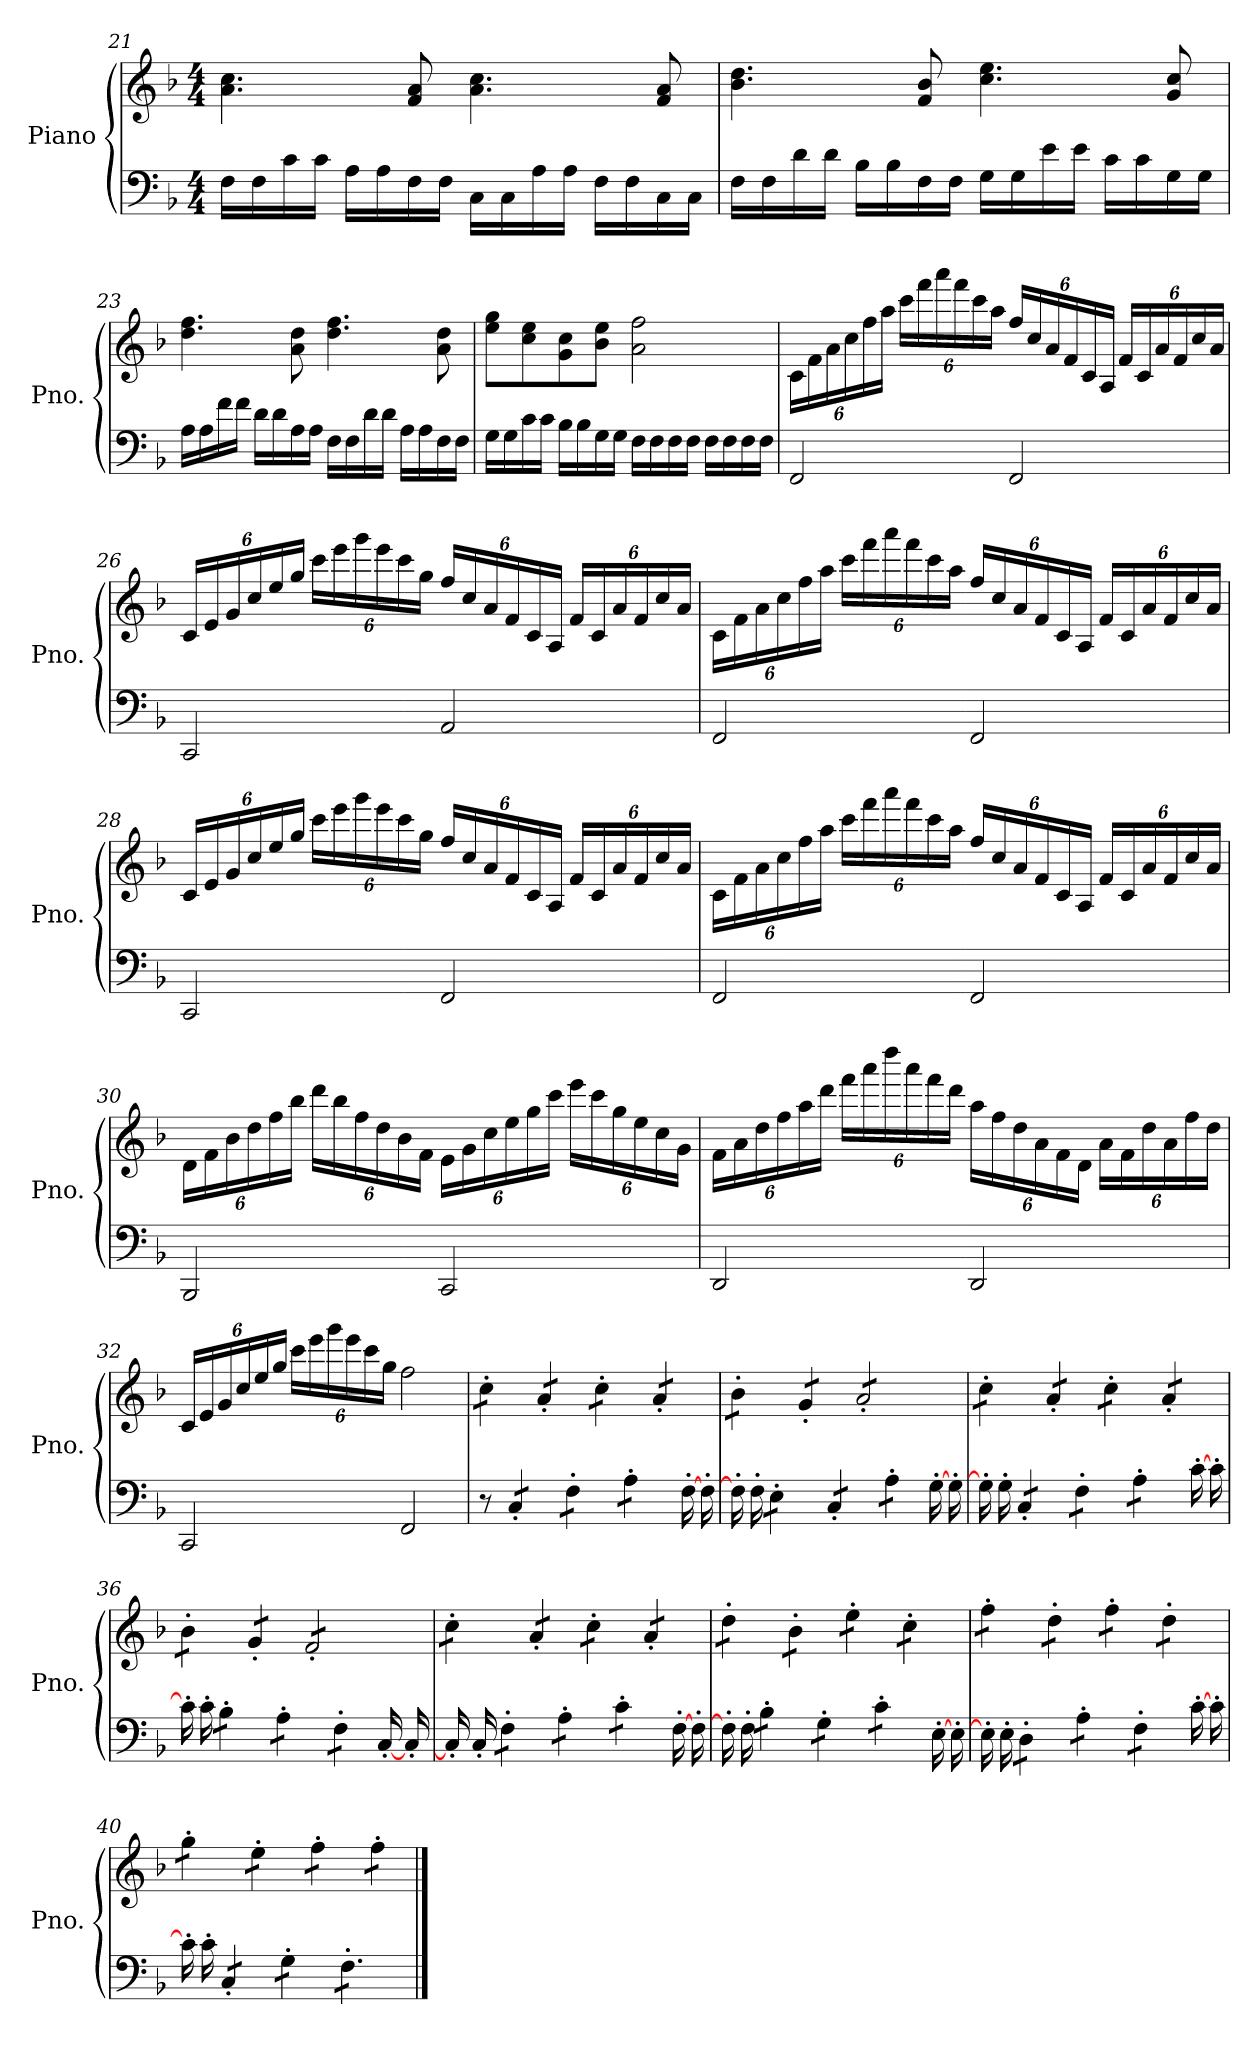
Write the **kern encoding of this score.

**kern	**kern
*part1	*part1
*staff2	*staff1
*I"Piano	*
*I'Pno.	*
*clefF4	*clefG2
*k[b-]	*k[b-]
*M4/4	*M4/4
=21	=21
16F\LL	4.a\ 4.cc\
16F\	.
16c\	.
16c\JJ	.
16A\LL	.
16A\	.
16F\	8f/ 8a/
16F\JJ	.
16C\LL	4.a\ 4.cc\
16C\	.
16A\	.
16A\JJ	.
16F\LL	.
16F\	.
16C\	8f/ 8a/
16C\JJ	.
!!LO:PB:g=z
=22	=22
16F\LL	4.b-\ 4.dd\
16F\	.
16d\	.
16d\JJ	.
16B-\LL	.
16B-\	.
16F\	8f/ 8b-/
16F\JJ	.
16G\LL	4.cc\ 4.ee\
16G\	.
16e\	.
16e\JJ	.
16c\LL	.
16c\	.
16G\	8g/ 8cc/
16G\JJ	.
=23	=23
16A\LL	4.dd\ 4.ff\
16A\	.
16f\	.
16f\JJ	.
16d\LL	.
16d\	.
16A\	8a\ 8dd\
16A\JJ	.
16F\LL	4.dd\ 4.ff\
16F\	.
16d\	.
16d\JJ	.
16A\LL	.
16A\	.
16F\	8a\ 8dd\
16F\JJ	.
!!LO:LB:g=z
=24	=24
16G\LL	8ee\ 8gg\L
16G\	.
16c\	8cc\ 8ee\
16c\JJ	.
16B-\LL	8g\ 8cc\
16B-\	.
16G\	8b-\ 8ee\J
16G\JJ	.
16F\LL	2a\ 2ff\
16F\	.
16F\	.
16F\JJ	.
16F\LL	.
16F\	.
16F\	.
16F\JJ	.
=25	=25
*	*Xbrackettup
2FF/	24c\LL
.	24f\
.	24a\
.	24cc\
.	24ff\
.	24aa\JJ
.	24ccc\LL
.	24fff\
.	24aaa\
.	24fff\
.	24ccc\
.	24aa\JJ
2FF/	24ff/LL
.	24cc/
.	24a/
.	24f/
.	24c/
.	24A/JJ
.	24f/LL
.	24c/
.	24a/
.	24f/
.	24cc/
.	24a/JJ
!!LO:LB:g=z
=26	=26
2CC/	24c/LL
.	24e/
.	24g/
.	24cc/
.	24ee/
.	24gg/JJ
.	24ccc\LL
.	24eee\
.	24ggg\
.	24eee\
.	24ccc\
.	24gg\JJ
2AA/	24ff/LL
.	24cc/
.	24a/
.	24f/
.	24c/
.	24A/JJ
.	24f/LL
.	24c/
.	24a/
.	24f/
.	24cc/
.	24a/JJ
!!LO:LB:g=z
=27	=27
2FF/	24c\LL
.	24f\
.	24a\
.	24cc\
.	24ff\
.	24aa\JJ
.	24ccc\LL
.	24fff\
.	24aaa\
.	24fff\
.	24ccc\
.	24aa\JJ
2FF/	24ff/LL
.	24cc/
.	24a/
.	24f/
.	24c/
.	24A/JJ
.	24f/LL
.	24c/
.	24a/
.	24f/
.	24cc/
.	24a/JJ
!!LO:LB:g=z
=28	=28
2CC/	24c/LL
.	24e/
.	24g/
.	24cc/
.	24ee/
.	24gg/JJ
.	24ccc\LL
.	24eee\
.	24ggg\
.	24eee\
.	24ccc\
.	24gg\JJ
2FF/	24ff/LL
.	24cc/
.	24a/
.	24f/
.	24c/
.	24A/JJ
.	24f/LL
.	24c/
.	24a/
.	24f/
.	24cc/
.	24a/JJ
!!LO:PB:g=z
=29	=29
2FF/	24c\LL
.	24f\
.	24a\
.	24cc\
.	24ff\
.	24aa\JJ
.	24ccc\LL
.	24fff\
.	24aaa\
.	24fff\
.	24ccc\
.	24aa\JJ
2FF/	24ff/LL
.	24cc/
.	24a/
.	24f/
.	24c/
.	24A/JJ
.	24f/LL
.	24c/
.	24a/
.	24f/
.	24cc/
.	24a/JJ
!!LO:LB:g=z
=30	=30
2BBB-/	24d\LL
.	24f\
.	24b-\
.	24dd\
.	24ff\
.	24bb-\JJ
.	24ddd\LL
.	24bb-\
.	24ff\
.	24dd\
.	24b-\
.	24f\JJ
2CC/	24e\LL
.	24g\
.	24cc\
.	24ee\
.	24gg\
.	24ccc\JJ
.	24eee\LL
.	24ccc\
.	24gg\
.	24ee\
.	24cc\
.	24g\JJ
!!LO:LB:g=z
=31	=31
2DD/	24f\LL
.	24a\
.	24dd\
.	24ff\
.	24aa\
.	24ddd\JJ
.	24fff\LL
.	24aaa\
.	24dddd\
.	24aaa\
.	24fff\
.	24ddd\JJ
2DD/	24aa\LL
.	24ff\
.	24dd\
.	24a\
.	24f\
.	24d\JJ
.	24a\LL
.	24f\
.	24dd\
.	24a\
.	24ff\
.	24dd\JJ
=32	=32
2CC/	24c/LL
.	24e/
.	24g/
.	24cc/
.	24ee/
.	24gg/JJ
.	24ccc\LL
.	24eee\
.	24ggg\
.	24eee\
.	24ccc\
.	24gg\JJ
2FF/	2ff\
=33	=33
*	*tremolo
8r	8cc'\L
*tremolo	*
8C'/L	8cc'\J
8C'/J	8a'/L
8F'\L	8a'/J
8F'\J	8cc'\L
8A'\L	8cc'\J
8A'\J	8a'/L
[16F'\	8a'/J
16F'\	.
!!LO:LB:g=z
=34	=34
16F'\]	8b-'\L
16F'\	.
8E'\L	8b-'\J
8E'\J	8g'/L
8C'/L	8g'/J
8C'/J	8a'/L
8A'\L	8a'/
8A'\J	8a'/
[16G'\	8a'/J
16G'\	.
=35	=35
16G'\]	8cc'\L
16G'\	.
8C'/L	8cc'\J
8C'/J	8a'/L
8F'\L	8a'/J
8F'\J	8cc'\L
8A'\L	8cc'\J
8A'\J	8a'/L
[16c'\	8a'/J
16c'\	.
=36	=36
16c'\]	8b-'\L
16c'\	.
8B-'\L	8b-'\J
8B-'\J	8g'/L
8A'\L	8g'/J
8A'\J	8f'/L
8F'\L	8f'/
8F'\J	8f'/
[16C'/	8f'/J
16C'/	.
=37	=37
16C'/]	8cc'\L
16C'/	.
8F'\L	8cc'\J
8F'\J	8a'/L
8A'\L	8a'/J
8A'\J	8cc'\L
8c'\L	8cc'\J
8c'\J	8a'/L
[16F'\	8a'/J
16F'\	.
=38	=38
16F'\]	8dd'\L
16F'\	.
8B-'\L	8dd'\J
8B-'\J	8b-'\L
8G'\L	8b-'\J
8G'\J	8ee'\L
8c'\L	8ee'\J
8c'\J	8cc'\L
[16E'\	8cc'\J
16E'\	.
=39	=39
16E'\]	8ff'\L
16E'\	.
8D'\L	8ff'\J
8D'\J	8dd'\L
8A'\L	8dd'\J
8A'\J	8ff'\L
8F'\L	8ff'\J
8F'\J	8dd'\L
[16c'\	8dd'\J
16c'\	.
=40	=40
16c'\]	8gg'\L
16c'\	.
8C'/L	8gg'\J
8C'/J	8ee'\L
8G'\L	8ee'\J
8G'\J	8ff'\L
8F'\L	8ff'\J
8F'\	8ff'\L
8F'\J	8ff'\J
*	*Xtremolo
*Xtremolo	*
==	==
*-	*-
